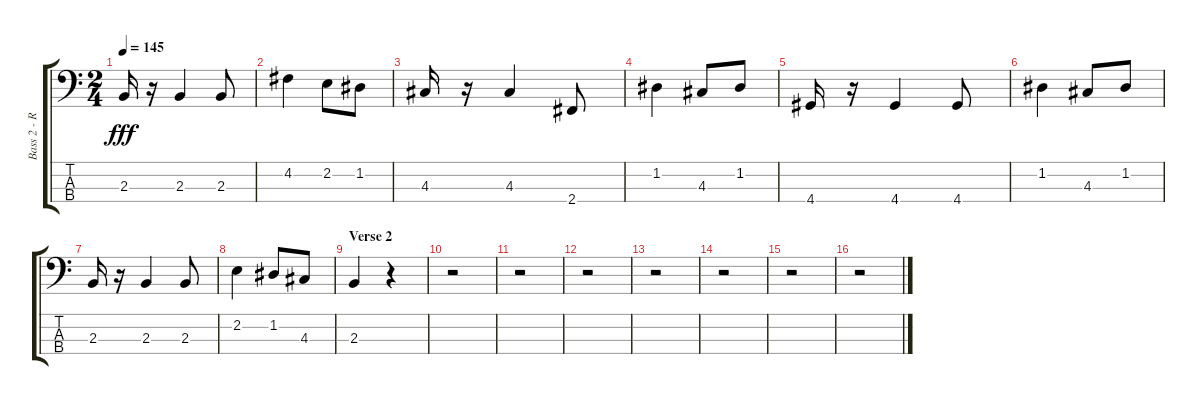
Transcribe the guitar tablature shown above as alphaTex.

\track ("Bass 2 - Rod" "Bass 2 - R") {instrument slapbass2}
\staff {score tabs}
\tuning (G2 D2 A1 E1) {hide}
\ts (2 4)
\tempo 145
\clef f4
\ks c
2.3.16{dy fff} r.16 2.3.4 2.3.8 |
4.2.4 2.2.8 1.2.8 |
4.3.16 r.16 4.3.4 2.4.8 |
1.2.4 4.3.8 1.2.8 |
4.4.16 r.16 4.4.4 4.4.8 |
1.2.4 4.3.8 1.2.8 |
2.3.16 r.16 2.3.4 2.3.8 |
2.2.4 1.2.8 4.3.8 |
\section ("" "Verse 2")
2.3.4 r.4 |
r.2 |
r.2 |
r.2 |
r.2 |
r.2 |
r.2 |
r.2
